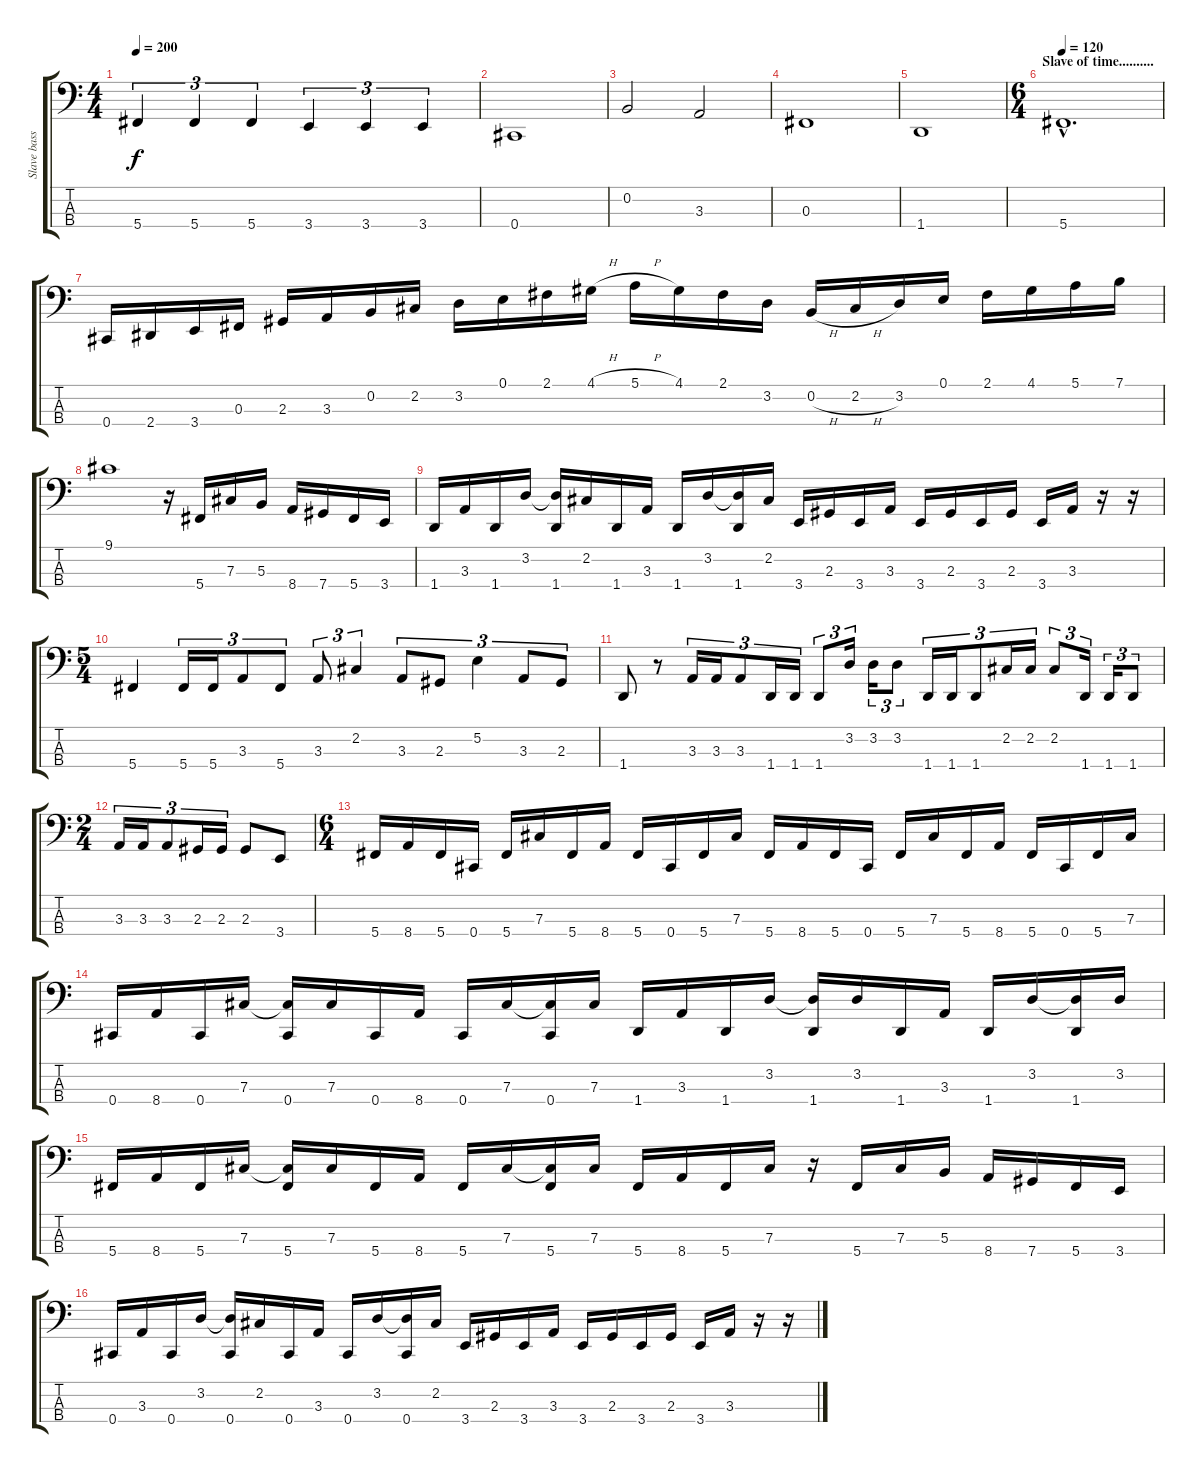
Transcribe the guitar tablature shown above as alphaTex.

\track ("Slave bass(charles)" "Slave bass") {instrument electricbassfinger}
\staff {score tabs}
\tuning (E2 B1 Gb1 Db1) {hide}
\ts (4 4)
\tempo 200
\clef f4
\ks c
5.4.4{tu (3 2) dy f} 5.4.4{tu (3 2)} 5.4.4{tu (3 2)} 3.4.4{tu (3 2)} 3.4.4{tu (3 2)} 3.4.4{tu (3 2)} |
0.4.1 |
0.2.2 3.3.2 |
0.3.1 |
1.4.1 |
\ts (6 4)
\section ("" "Slave of time..........")
\tempo 120
5.4{hac}.1{d} |
0.4.16 2.4.16 3.4.16 0.3.16 2.3.16 3.3.16 0.2.16 2.2.16 3.2.16 0.1.16 2.1.16 4.1{h}.16 5.1{h}.16 4.1.16 2.1.16 3.2.16 0.2{h}.16 2.2{h}.16 3.2.16 0.1.16 2.1.16 4.1.16 5.1.16 7.1.16 |
9.1.1 r.16 5.4.16 7.3.16 5.3.16 8.4.16 7.4.16 5.4.16 3.4.16 |
1.4.16 3.3.16 1.4.16 3.2.16 (3.2{t} 1.4).16 2.2.16 1.4.16 3.3.16 1.4.16 3.2.16 (3.2{t} 1.4).16 2.2.16 3.4.16 2.3.16 3.4.16 3.3.16 3.4.16 2.3.16 3.4.16 2.3.16 3.4.16 3.3.16 r.16 r.16 |
\ts (5 4)
5.4.4 5.4.16{tu (3 2)} 5.4.16{tu (3 2)} 3.3.8{tu (3 2)} 5.4.8{tu (3 2)} 3.3.8{tu (3 2)} 2.2.4{tu (3 2)} 3.3.8{tu (3 2)} 2.3.8{tu (3 2)} 5.2.4{tu (3 2)} 3.3.8{tu (3 2)} 2.3.8{tu (3 2)} |
1.4.8 r.8 3.3.16{tu (3 2)} 3.3.16{tu (3 2)} 3.3.8{tu (3 2)} 1.4.16{tu (3 2)} 1.4.16{tu (3 2)} 1.4.8{tu (3 2)} 3.2.16{tu (3 2)} 3.2.16{tu (3 2)} 3.2.8{tu (3 2)} 1.4.16{tu (3 2)} 1.4.16{tu (3 2)} 1.4.8{tu (3 2)} 2.2.16{tu (3 2)} 2.2.16{tu (3 2)} 2.2.8{tu (3 2)} 1.4.16{tu (3 2)} 1.4.16{tu (3 2)} 1.4.8{tu (3 2)} |
\ts (2 4)
3.3.16{tu (3 2)} 3.3.16{tu (3 2)} 3.3.8{tu (3 2)} 2.3.16{tu (3 2)} 2.3.16{tu (3 2)} 2.3.8 3.4.8 |
\ts (6 4)
5.4.16 8.4.16 5.4.16 0.4.16 5.4.16 7.3.16 5.4.16 8.4.16 5.4.16 0.4.16 5.4.16 7.3.16 5.4.16 8.4.16 5.4.16 0.4.16 5.4.16 7.3.16 5.4.16 8.4.16 5.4.16 0.4.16 5.4.16 7.3.16 |
0.4.16 8.4.16 0.4.16 7.3.16 (7.3{t} 0.4).16 7.3.16 0.4.16 8.4.16 0.4.16 7.3.16 (7.3{t} 0.4).16 7.3.16 1.4.16 3.3.16 1.4.16 3.2.16 (3.2{t} 1.4).16 3.2.16 1.4.16 3.3.16 1.4.16 3.2.16 (3.2{t} 1.4).16 3.2.16 |
5.4.16 8.4.16 5.4.16 7.3.16 (7.3{t} 5.4).16 7.3.16 5.4.16 8.4.16 5.4.16 7.3.16 (7.3{t} 5.4).16 7.3.16 5.4.16 8.4.16 5.4.16 7.3.16 r.16 5.4.16 7.3.16 5.3.16 8.4.16 7.4.16 5.4.16 3.4.16 |
0.4.16 3.3.16 0.4.16 3.2.16 (3.2{t} 0.4).16 2.2.16 0.4.16 3.3.16 0.4.16 3.2.16 (3.2{t} 0.4).16 2.2.16 3.4.16 2.3.16 3.4.16 3.3.16 3.4.16 2.3.16 3.4.16 2.3.16 3.4.16 3.3.16 r.16 r.16
